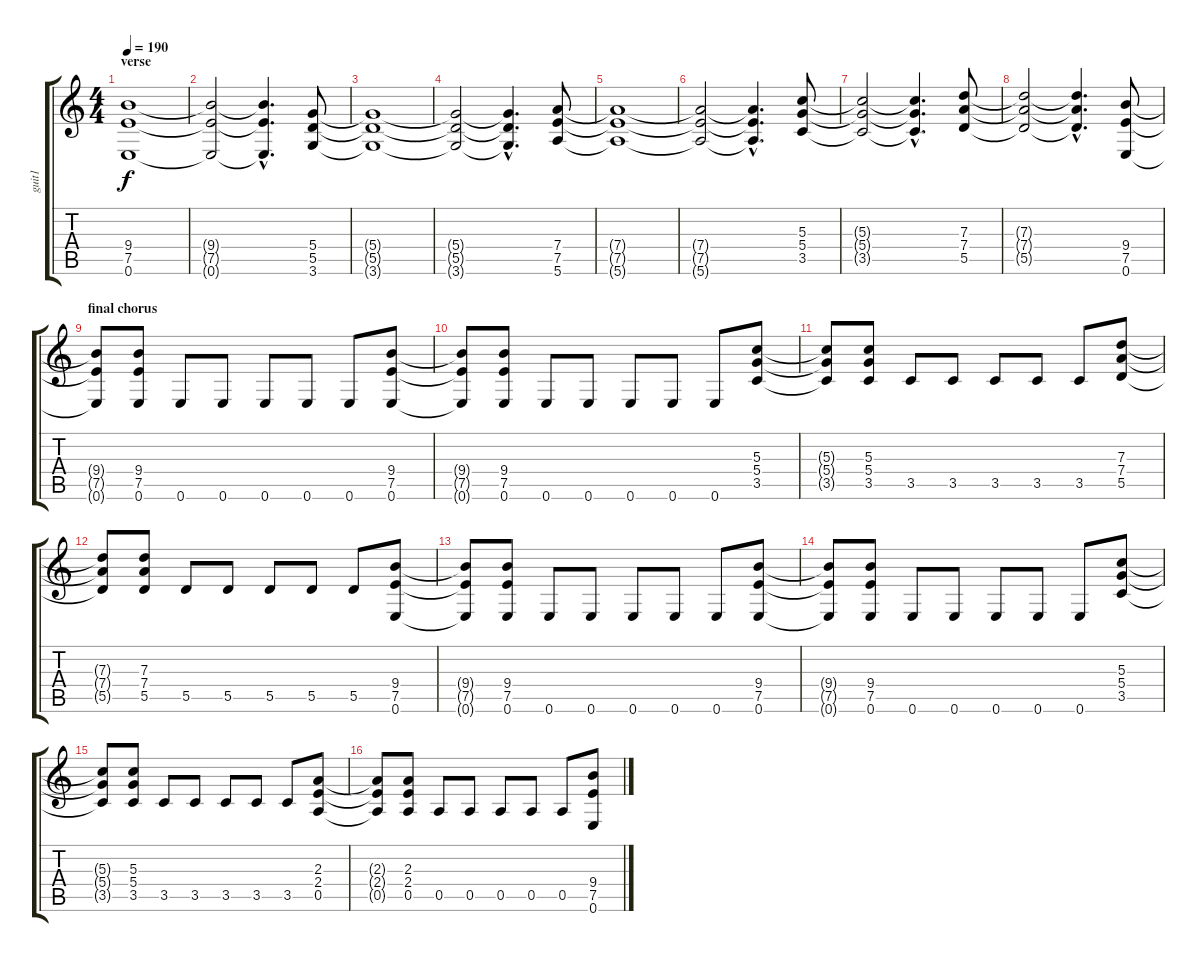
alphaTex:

\track ("guit1" "guit1") {instrument distortionguitar}
\staff {score tabs}
\tuning (E4 B3 G3 D3 A2 E2) {hide}
\ts (4 4)
\section ("" "verse")
\tempo 190
\clef g2
\ks c
(9.4 7.5 0.6).1{dy f} |
(9.4{t} 7.5{t} 0.6{t}).2 (9.4{hac t} 7.5{hac t} 0.6{hac t}).4{d} (5.4 5.5 3.6).8 |
(5.4{t} 5.5{t} 3.6{t}).1 |
(5.4{t} 5.5{t} 3.6{t}).2 (5.4{hac t} 5.5{hac t} 3.6{hac t}).4{d} (7.4 7.5 5.6).8 |
(7.4{t} 7.5{t} 5.6{t}).1 |
(7.4{t} 7.5{t} 5.6{t}).2 (7.4{hac t} 7.5{hac t} 5.6{hac t}).4{d} (5.3 5.4 3.5).8 |
(5.3{t} 5.4{t} 3.5{t}).2 (5.3{hac t} 5.4{hac t} 3.5{hac t}).4{d} (7.3 7.4 5.5).8 |
(7.3{t} 7.4{t} 5.5{t}).2 (7.3{hac t} 7.4{hac t} 5.5{hac t}).4{d} (9.4 7.5 0.6).8 |
\section ("" "final chorus")
(9.4{t} 7.5{t} 0.6{t}).8 (9.4 7.5 0.6).8 0.6.8 0.6.8 0.6.8 0.6.8 0.6.8 (9.4 7.5 0.6).8 |
(9.4{t} 7.5{t} 0.6{t}).8 (9.4 7.5 0.6).8 0.6.8 0.6.8 0.6.8 0.6.8 0.6.8 (5.3 5.4 3.5).8 |
(5.3{t} 5.4{t} 3.5{t}).8 (5.3 5.4 3.5).8 3.5.8 3.5.8 3.5.8 3.5.8 3.5.8 (7.3 7.4 5.5).8 |
(7.3{t} 7.4{t} 5.5{t}).8 (7.3 7.4 5.5).8 5.5.8 5.5.8 5.5.8 5.5.8 5.5.8 (9.4 7.5 0.6).8 |
(9.4{t} 7.5{t} 0.6{t}).8 (9.4 7.5 0.6).8 0.6.8 0.6.8 0.6.8 0.6.8 0.6.8 (9.4 7.5 0.6).8 |
(9.4{t} 7.5{t} 0.6{t}).8 (9.4 7.5 0.6).8 0.6.8 0.6.8 0.6.8 0.6.8 0.6.8 (5.3 5.4 3.5).8 |
(5.3{t} 5.4{t} 3.5{t}).8 (5.3 5.4 3.5).8 3.5.8 3.5.8 3.5.8 3.5.8 3.5.8 (2.3 2.4 0.5).8 |
(2.3{t} 2.4{t} 0.5{t}).8 (2.3 2.4 0.5).8 0.5.8 0.5.8 0.5.8 0.5.8 0.5.8 (9.4 7.5 0.6).8
